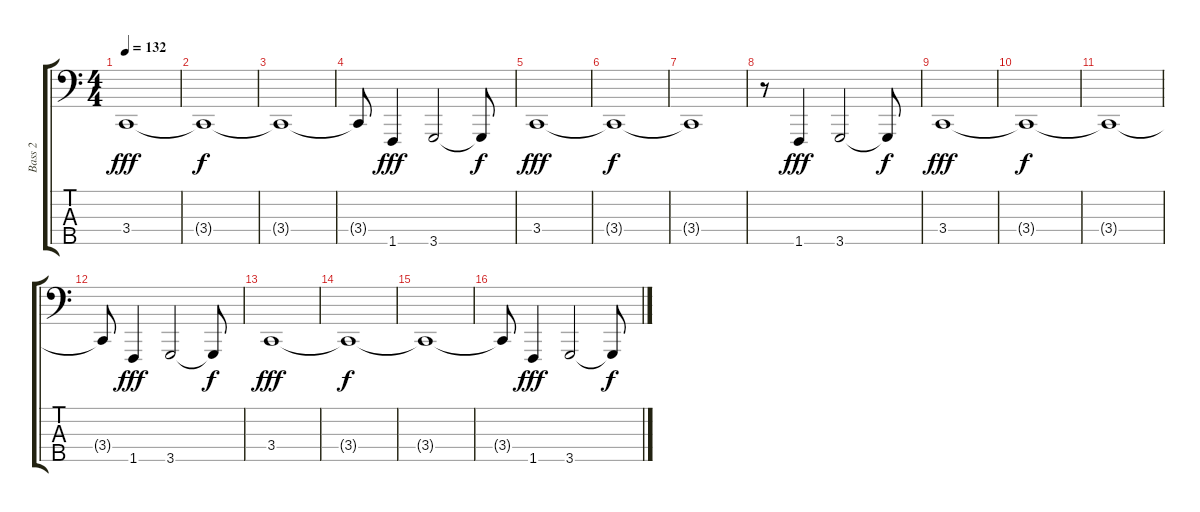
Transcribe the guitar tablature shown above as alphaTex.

\track ("Bass 2" "Bass 2") {instrument pad3polysynth}
\staff {score tabs}
\tuning (D3 G2 D2 A1 E1) {hide}
\ts (4 4)
\tempo 132
\clef f4
\ks c
3.4.1{dy fff} |
3.4{t}.1{dy f} |
3.4{t}.1 |
3.4{t}.8 1.5.4{dy fff} 3.5.2 3.5{t}.8{dy f} |
3.4.1{dy fff} |
3.4{t}.1{dy f} |
3.4{t}.1 |
r.8 1.5.4{dy fff} 3.5.2 3.5{t}.8{dy f} |
3.4.1{dy fff} |
3.4{t}.1{dy f} |
3.4{t}.1 |
3.4{t}.8 1.5.4{dy fff} 3.5.2 3.5{t}.8{dy f} |
3.4.1{dy fff} |
3.4{t}.1{dy f} |
3.4{t}.1 |
3.4{t}.8 1.5.4{dy fff} 3.5.2 3.5{t}.8{dy f}
